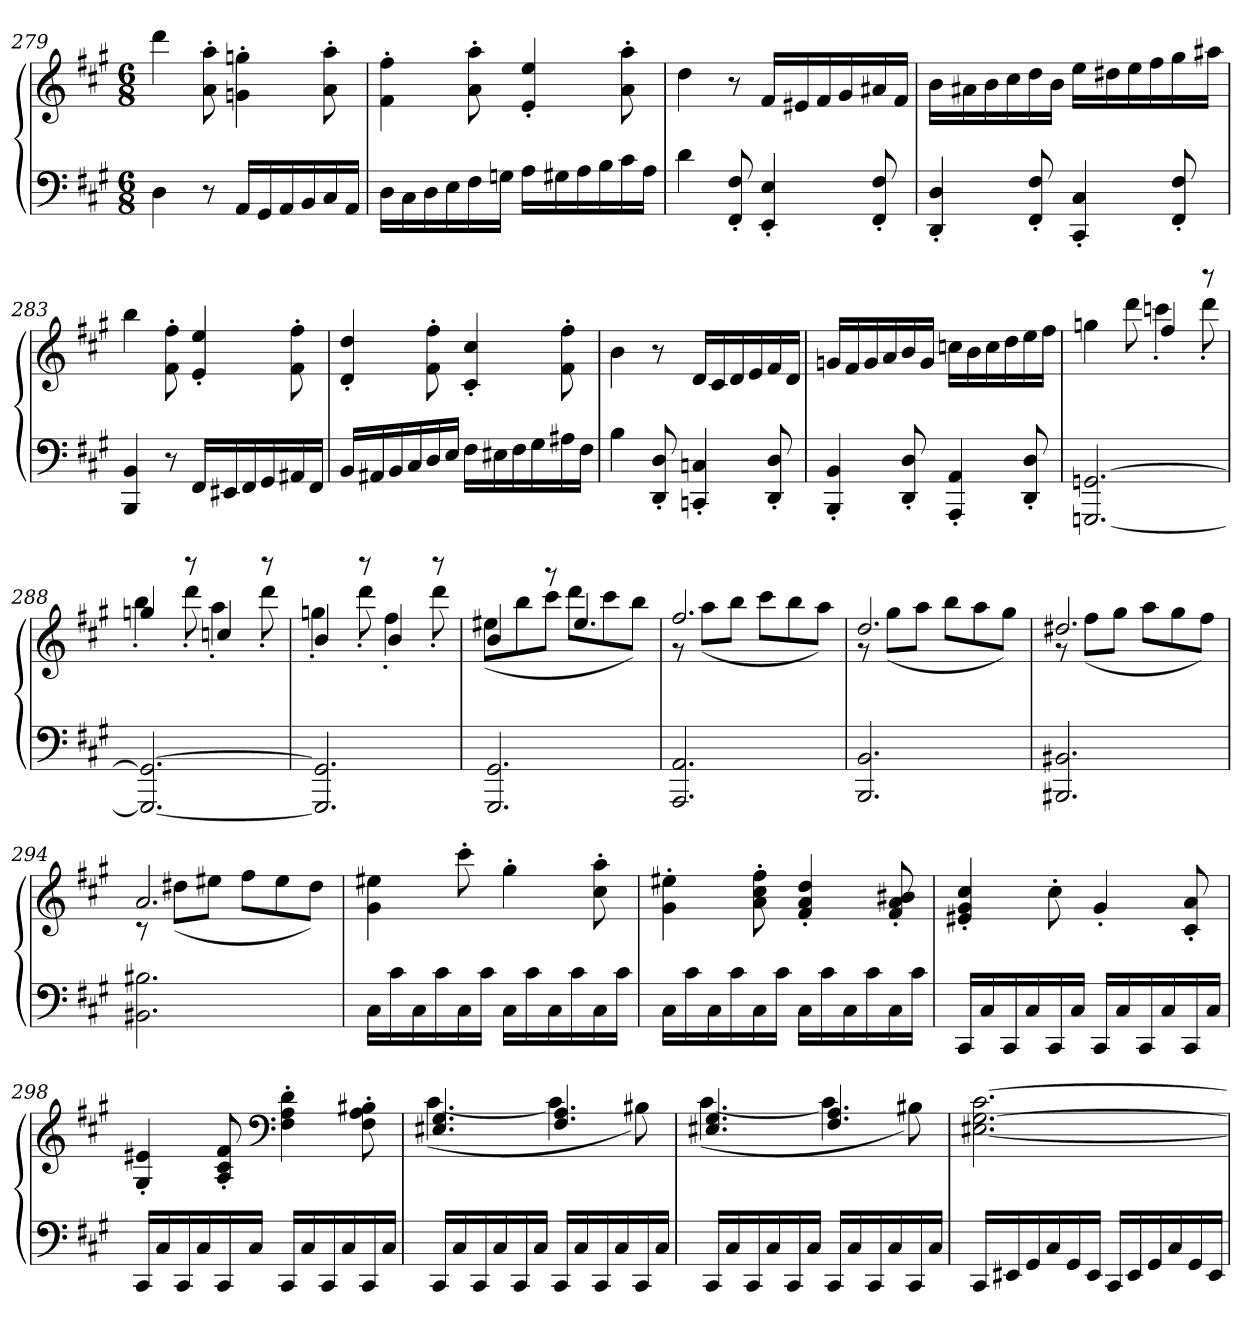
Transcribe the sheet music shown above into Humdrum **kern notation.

**kern	**kern
*part1	*part1
*staff2	*staff1
*clefF4	*clefG2
*k[f#c#g#]	*k[f#c#g#]
*A:	*A:
*M6/8	*M6/8
=279	=279
4D	4ddd
8r	8a' 8aa'
16AALL	4gn' 4ggn'
16GG#	.
16AA	.
16BB	.
16C#	8a' 8aa'
16AAJJ	.
=280	=280
16DLL	4f#' 4ff#'
16C#	.
16D	.
16E	.
16F#	8a' 8aa'
16GnJJ	.
16ALL	4e' 4ee'
16G#X	.
16A	.
16B	.
16c#	8a' 8aa'
16AJJ	.
=281	=281
4d	4dd
8FF#' 8F#'	8r
4EE' 4E'	16f#LL
.	16e#X
.	16f#
.	16g#
8FF#' 8F#'	16a#X
.	16f#JJ
=282	=282
4DD' 4D'	16bLL
.	16a#X
.	16b
.	16cc#
8FF#' 8F#'	16dd
.	16bJJ
4CC#' 4C#'	16eeLL
.	16dd#X
.	16ee
.	16ff#
8FF#' 8F#'	16gg#
.	16aa#XJJ
=283	=283
4BBB 4BB	4bb
8r	8f#' 8ff#'
16FF#LL	4e' 4ee'
16EE#X	.
16FF#	.
16GG#	.
16AA#X	8f#' 8ff#'
16FF#JJ	.
=284	=284
16BBLL	4d' 4dd'
16AA#X	.
16BB	.
16C#	.
16D	8f#' 8ff#'
16EJJ	.
16F#LL	4c#' 4cc#'
16E#X	.
16F#	.
16G#	.
16A#X	8f#' 8ff#'
16F#JJ	.
=285	=285
4B	4b
8DD' 8D'	8r
4CCn' 4Cn'	16dLL
.	16c#
.	16d
.	16e
8DD' 8D'	16f#
.	16dJJ
=286	=286
4BBB' 4BB'	16gnLL
.	16f#
.	16g
.	16a
8DD' 8D'	16b
.	16gJJ
4AAA' 4AA'	16ccnLL
.	16b
.	16cc
.	16dd
8DD' 8D'	16ee
.	16ff#JJ
=287	=287
*	*^
[2.GGGn [2.GGn	4ggn	4.ryy
.	8ddd	.
.	4ff#	4cccn'
.	8r	8ddd'
=288	=288	=288
2.GGG_ 2.GG_	4ggn	4bb'
.	8r	8ddd'
.	4ccn	4aa'
.	8r	8ddd'
=289	=289	=289
2.GGG] 2.GG]	4b	4ggn'
.	8r	8ddd'
.	4b	4ff#'
.	8r	8ddd'
=290	=290	=290
2.GGG# 2.GG#	4b	(8ee#XL
.	.	8bb
.	8r	8ccc#J
.	4.ee#	8dddL
.	.	8ccc#
.	.	8bbJ)
=291	=291	=291
2.AAA 2.AA	2.ff#	8r
.	.	(8aaL
.	.	8bbJ
.	.	8ccc#L
.	.	8bb
.	.	8aaJ)
=292	=292	=292
2.BBB 2.BB	2.dd	8r
.	.	(8gg#L
.	.	8aaJ
.	.	8bbL
.	.	8aa
.	.	8gg#J)
=293	=293	=293
2.BBB#X 2.BB#X	2.dd#X	8r
.	.	(8ff#L
.	.	8gg#J
.	.	8aaL
.	.	8gg#
.	.	8ff#J)
=294	=294	=294
2.BB#X 2.B#X	2.a	8r
.	.	(8dd#XL
.	.	8ee#XJ
.	.	8ff#L
.	.	8ee#
.	.	8dd#J)
*	*v	*v
=295	=295
16C#LL	4g# 4ee#X
16c#	.
16C#	.
16c#	.
16C#	8ccc#'
16c#JJ	.
16C#LL	4gg#'
16c#	.
16C#	.
16c#	.
16C#	8cc#' 8aa'
16c#JJ	.
=296	=296
16C#LL	4g#' 4ee#X'
16c#	.
16C#	.
16c#	.
16C#	8a' 8cc#' 8ff#'
16c#JJ	.
16C#LL	4f#' 4a' 4dd'
16c#	.
16C#	.
16c#	.
16C#	8f#' 8a' 8b#X'
16c#JJ	.
=297	=297
16CC#LL	4e#X' 4g#' 4cc#'
16C#	.
16CC#	.
16C#	.
16CC#	8cc#'
16C#JJ	.
16CC#LL	4g#'
16C#	.
16CC#	.
16C#	.
16CC#	8c#' 8a'
16C#JJ	.
=298	=298
16CC#LL	4G#' 4e#X'
16C#	.
16CC#	.
16C#	.
16CC#	8A' 8c#' 8f#'
16C#JJ	.
*	*clefF4
16CC#LL	4F#' 4A' 4d'
16C#	.
16CC#	.
16C#	.
16CC#	8F#' 8A' 8B#X'
16C#JJ	.
=299	=299
*	*^
16CC#LL	4.E#X 4.G#	([4.c#
16C#	.	.
16CC#	.	.
16C#	.	.
16CC#	.	.
16C#JJ	.	.
16CC#LL	4.F# 4.A	4c#]
16C#	.	.
16CC#	.	.
16C#	.	.
16CC#	.	8B#X)
16C#JJ	.	.
=300	=300	=300
16CC#LL	4.E#X 4.G#	([4.c#
16C#	.	.
16CC#	.	.
16C#	.	.
16CC#	.	.
16C#JJ	.	.
16CC#LL	4.F# 4.A	4c#]
16C#	.	.
16CC#	.	.
16C#	.	.
16CC#	.	8B#X)
16C#JJ	.	.
*	*v	*v
=301	=301
16CC#LL	[2.E#X [2.G# [2.c#
16EE#X	.
16GG#	.
16C#	.
16GG#	.
16EE#JJ	.
16CC#LL	.
16EE#	.
16GG#	.
16C#	.
16GG#	.
16EE#JJ	.
=	=
*-	*-
